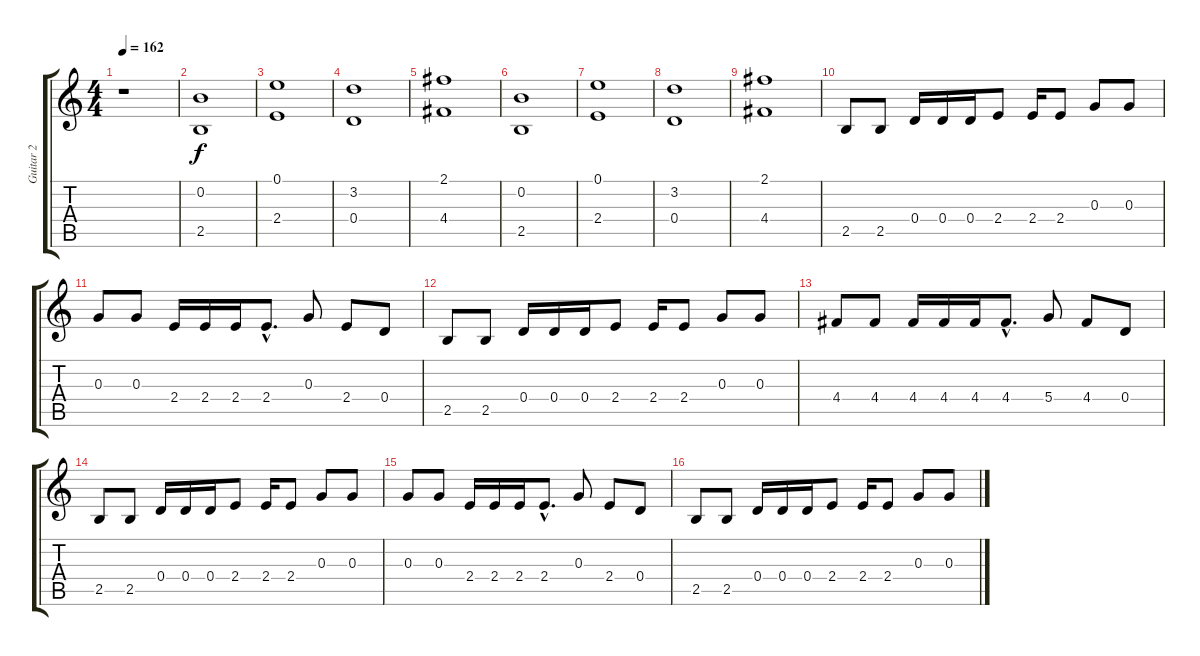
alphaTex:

\track ("Guitar 2" "Guitar 2") {instrument distortionguitar}
\staff {score tabs}
\tuning (E4 B3 G3 D3 A2 E2) {hide}
\ts (4 4)
\tempo 162
\clef g2
\ks c
r.1{dy f instrument distortionguitar} |
(0.2 2.5).1 |
(0.1 2.4).1 |
(3.2 0.4).1 |
(2.1 4.4).1 |
(0.2 2.5).1 |
(0.1 2.4).1 |
(3.2 0.4).1 |
(2.1 4.4).1 |
2.5.8 2.5.8 0.4.16 0.4.16 0.4.16 2.4.8 2.4.16 2.4.8 0.3.8 0.3.8 |
0.3.8 0.3.8 2.4.16 2.4.16 2.4.16 2.4{hac}.8{d} 0.3.8 2.4.8 0.4.8 |
2.5.8 2.5.8 0.4.16 0.4.16 0.4.16 2.4.8 2.4.16 2.4.8 0.3.8 0.3.8 |
4.4.8 4.4.8 4.4.16 4.4.16 4.4.16 4.4{hac}.8{d} 5.4.8 4.4.8 0.4.8 |
2.5.8 2.5.8 0.4.16 0.4.16 0.4.16 2.4.8 2.4.16 2.4.8 0.3.8 0.3.8 |
0.3.8 0.3.8 2.4.16 2.4.16 2.4.16 2.4{hac}.8{d} 0.3.8 2.4.8 0.4.8 |
2.5.8 2.5.8 0.4.16 0.4.16 0.4.16 2.4.8 2.4.16 2.4.8 0.3.8 0.3.8
